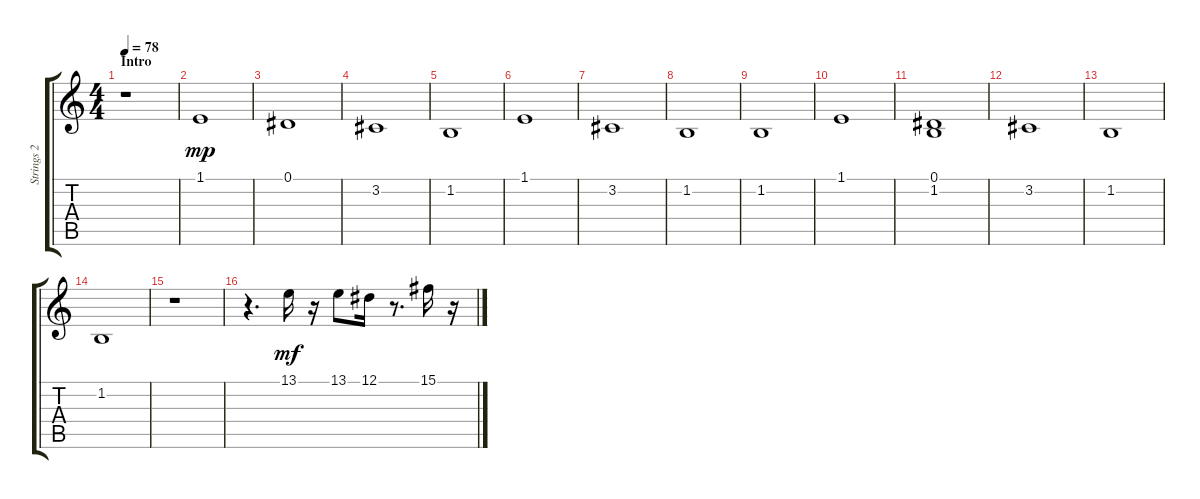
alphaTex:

\track ("Strings 2" "Strings 2") {instrument stringensemble1}
\staff {score tabs}
\tuning (Eb4 Bb3 Gb3 Db3 Ab2 Eb2) {hide}
\ts (4 4)
\section ("" "Intro")
\tempo 78
\clef g2
\ks c
r.1{dy mp instrument stringensemble1} |
1.1.1 |
0.1.1 |
3.2.1 |
1.2.1 |
1.1.1 |
3.2.1 |
1.2.1 |
1.2.1 |
1.1.1 |
(0.1 1.2).1 |
3.2.1 |
1.2.1 |
1.2.1 |
r.1 |
r.4{d} 13.1.16{dy mf} r.16 13.1.8 12.1.16 r.8{d} 15.1.16 r.16
